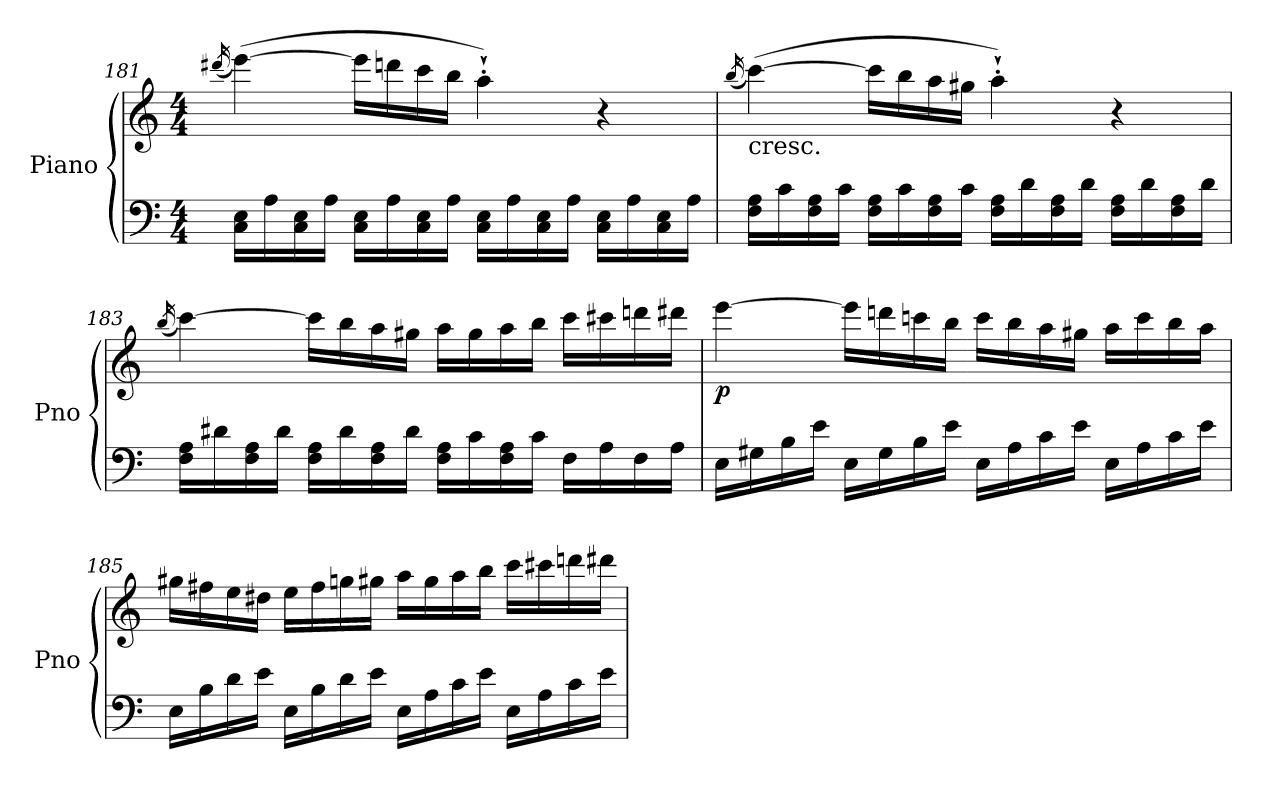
**kern	**kern	**dynam
*part1	*part1	*part1
*staff2	*staff1	*staff1/2
*I"Piano	*	*
*I'Pno	*	*
*clefF4	*clefG2	*
*k[]	*k[]	*
*M4/4	*M4/4	*
=181	=181	=181
.	(<16qddd#X/	.
16C\ 16E\LL	(>[4eee\)	.
16A\	.	.
16C\ 16E\	.	.
16A\JJ	.	.
16C\ 16E\LL	16eee\LL]	.
16A\	16dddn\	.
16C\ 16E\	16ccc\	.
16A\JJ	16bb\JJ	.
16C\ 16E\LL	4aa'`\)	.
16A\	.	.
16C\ 16E\	.	.
16A\JJ	.	.
16C\ 16E\LL	4r	.
16A\	.	.
16C\ 16E\	.	.
16A\JJ	.	.
=182	=182	=182
.	(<16qbb/	.
!	!LO:TX:b:t=cresc.	!
16F\ 16A\LL	(>[4ccc\)	.
16c\	.	.
16F\ 16A\	.	.
16c\JJ	.	.
16F\ 16A\LL	16ccc\LL]	.
16c\	16bb\	.
16F\ 16A\	16aa\	.
16c\JJ	16gg#X\JJ	.
16F\ 16A\LL	4aa'`\)	.
16d\	.	.
16F\ 16A\	.	.
16d\JJ	.	.
16F\ 16A\LL	4r	.
16d\	.	.
16F\ 16A\	.	.
16d\JJ	.	.
=183	=183	=183
.	(<16qbb/	.
16F\ 16A\LL	[4ccc\)	.
16d#X\	.	.
16F\ 16A\	.	.
16d#\JJ	.	.
16F\ 16A\LL	16ccc\LL]	.
16d#\	16bb\	.
16F\ 16A\	16aa\	.
16d#\JJ	16gg#X\JJ	.
16F\ 16A\LL	16aa\LL	.
16c\	16gg#\	.
16F\ 16A\	16aa\	.
16c\JJ	16bb\JJ	.
16F\LL	16ccc\LL	.
16A\	16ccc#X\	.
16F\	16dddn\	.
16A\JJ	16ddd#X\JJ	.
=184	=184	=184
!	!	!LO:DY:b
16E\LL	[4eee\	p
16G#X\	.	.
16B\	.	.
16e\JJ	.	.
16E\LL	16eee\LL]	.
16G#\	16dddn\	.
16B\	16cccn\	.
16e\JJ	16bb\JJ	.
16E\LL	16ccc\LL	.
16A\	16bb\	.
16c\	16aa\	.
16e\JJ	16gg#X\JJ	.
16E\LL	16aa\LL	.
16A\	16ccc\	.
16c\	16bb\	.
16e\JJ	16aa\JJ	.
=185	=185	=185
16E\LL	16gg#X\LL	.
16B\	16ff#X\	.
16d\	16ee\	.
16e\JJ	16dd#X\JJ	.
16E\LL	16ee\LL	.
16B\	16ff#\	.
16d\	16ggn\	.
16e\JJ	16gg#X\JJ	.
16E\LL	16aa\LL	.
16A\	16gg#\	.
16c\	16aa\	.
16e\JJ	16bb\JJ	.
16E\LL	16ccc\LL	.
16A\	16ccc#X\	.
16c\	16dddn\	.
16e\JJ	16ddd#X\JJ	.
=	=	=
*-	*-	*-
